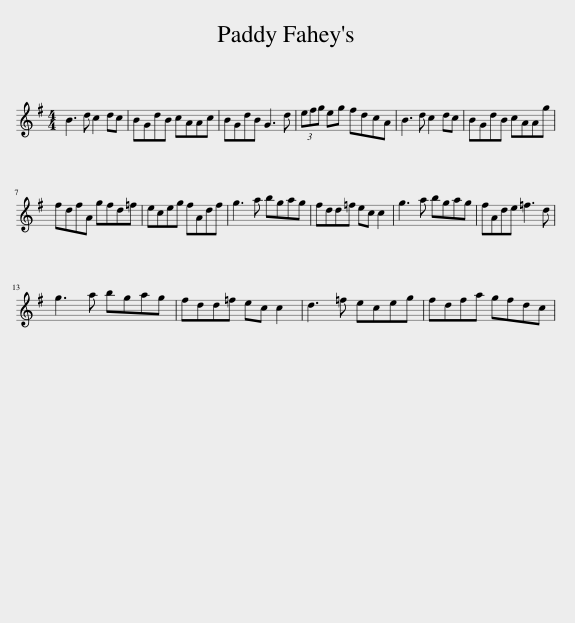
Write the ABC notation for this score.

X:1
L:1/8
M:4/4
I:linebreak $
K:G
V:1 treble
V:1
 B3 d c2 dc | BGdB cAAc | BGdB G3 d | (3efg eg fdcA | B3 d c2 dc | %5
 BGdB cAAg |$ fdfA gfd=f | eceg fAdf | g3 a bgag | fdd=f ec c2 | %10
 g3 a bgag | fAde =f3 d |$ g3 a bgag | fdd=f ec c2 | d3 =f eceg | %15
 fdfa gfdc | %16
